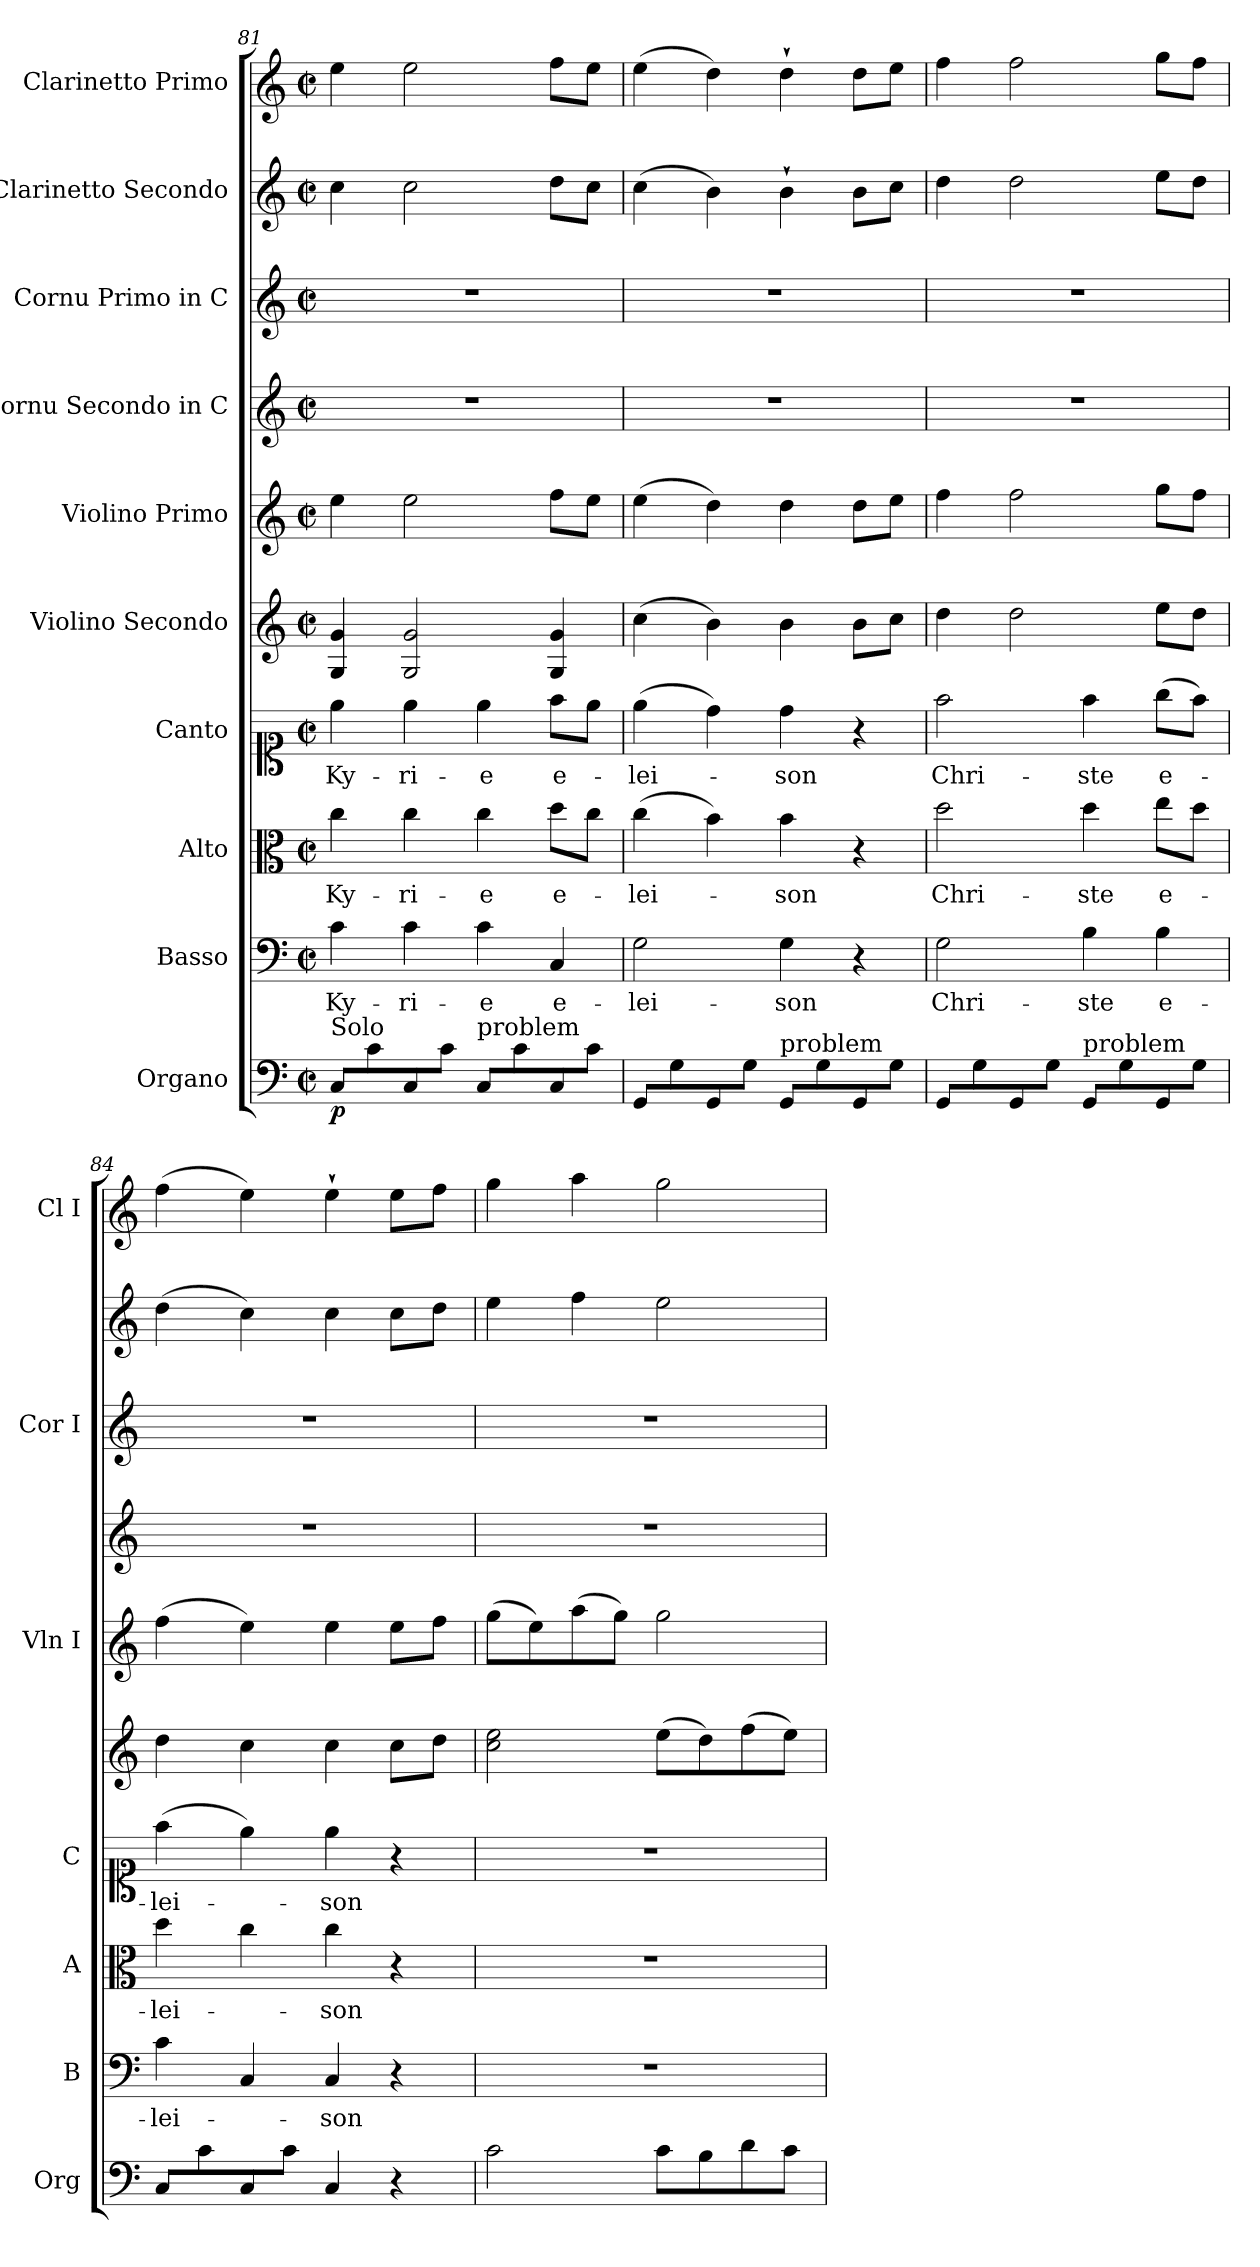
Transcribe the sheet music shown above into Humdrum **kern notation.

**kern	**dynam	**kern	**text	**kern	**text	**kern	**text	**kern	**kern	**kern	**kern	**kern	**kern
*part10	*part10	*part9	*part9	*part8	*part8	*part7	*part7	*part6	*part5	*part4	*part3	*part2	*part1
*staff10	*staff10	*staff9	*staff9	*staff8	*staff8	*staff7	*staff7	*staff6	*staff5	*staff4	*staff3	*staff2	*staff1
*I"Organo	*	*I"Basso	*	*I"Alto	*	*I"Canto	*	*I"Violino Secondo	*I"Violino Primo	*I"Cornu Secondo in C	*I"Cornu Primo in C	*I"Clarinetto Secondo	*I"Clarinetto Primo
*I'Org	*	*I'B	*	*I'A	*	*I'C	*	*	*I'Vln I	*	*I'Cor I	*	*I'Cl I
*clefF4	*	*clefF4	*	*clefC3	*	*clefC1	*	*clefG2	*clefG2	*clefG2	*clefG2	*clefG2	*clefG2
*k[]	*	*k[]	*	*k[]	*	*k[]	*	*k[]	*k[]	*k[]	*k[]	*k[]	*k[]
*M2/2	*	*M2/2	*	*M2/2	*	*M2/2	*	*M2/2	*M2/2	*M2/2	*M2/2	*M2/2	*M2/2
*met(c|)	*	*met(c|)	*	*met(c|)	*	*met(c|)	*	*met(c|)	*met(c|)	*met(c|)	*met(c|)	*met(c|)	*met(c|)
=81	=81	=81	=81	=81	=81	=81	=81	=81	=81	=81	=81	=81	=81
!LO:TX:a:t=Solo	!	!	!	!	!	!	!	!	!	!	!	!	!
8C/L	p	4c	Ky-	4cc	Ky-	4ee	Ky-	4G 4g	4ee	1r	1r	4cc	4ee
8c\	.	.	.	.	.	.	.	.	.	.	.	.	.
8C/	.	4c	-ri-	4cc	-ri-	4ee	-ri-	2G 2g	2ee	.	.	2cc	2ee
8c\J	.	.	.	.	.	.	.	.	.	.	.	.	.
!LO:TX:a:t=problem	!	!	!	!	!	!	!	!	!	!	!	!	!
8C/L	.	4c	-e	4cc	-e	4ee	-e	.	.	.	.	.	.
8c\	.	.	.	.	.	.	.	.	.	.	.	.	.
8C/	.	4C	e-	8ddL	e-	8ffL	e-	4G 4g	8ffL	.	.	8ddL	8ffL
8c\J	.	.	.	8ccJ	.	8eeJ	.	.	8eeJ	.	.	8ccJ	8eeJ
=82	=82	=82	=82	=82	=82	=82	=82	=82	=82	=82	=82	=82	=82
8GG/L	.	2G	-lei-	(>4cc	-lei-	(>4ee	-lei-	(>4cc	(>4ee	1r	1r	(>4cc	(>4ee
8G\	.	.	.	.	.	.	.	.	.	.	.	.	.
8GG/	.	.	.	4b)	.	4dd)	.	4b)	4dd)	.	.	4b)	4dd)
8G\J	.	.	.	.	.	.	.	.	.	.	.	.	.
!LO:TX:a:t=problem	!	!	!	!	!	!	!	!	!	!	!	!	!
8GG/L	.	4G	-son	4b	-son	4dd	-son	4b	4dd	.	.	4b`	4dd`
8G\	.	.	.	.	.	.	.	.	.	.	.	.	.
8GG/	.	4r	.	4r	.	4r	.	8bL	8ddL	.	.	8bL	8ddL
8G\J	.	.	.	.	.	.	.	8ccJ	8eeJ	.	.	8ccJ	8eeJ
=83	=83	=83	=83	=83	=83	=83	=83	=83	=83	=83	=83	=83	=83
8GG/L	.	2G	Chri-	2dd	Chri-	2ff	Chri-	4dd	4ff	1r	1r	4dd	4ff
8G\	.	.	.	.	.	.	.	.	.	.	.	.	.
8GG/	.	.	.	.	.	.	.	2dd	2ff	.	.	2dd	2ff
8G\J	.	.	.	.	.	.	.	.	.	.	.	.	.
!LO:TX:a:t=problem	!	!	!	!	!	!	!	!	!	!	!	!	!
8GG/L	.	4B	-ste	4dd	-ste	4ff	-ste	.	.	.	.	.	.
8G\	.	.	.	.	.	.	.	.	.	.	.	.	.
8GG/	.	4B	e-	8eeL	e-	(>8ggL	e-	8eeL	8ggL	.	.	8eeL	8ggL
8G\J	.	.	.	8ddJ	.	8ffJ)	.	8ddJ	8ffJ	.	.	8ddJ	8ffJ
=84	=84	=84	=84	=84	=84	=84	=84	=84	=84	=84	=84	=84	=84
8C/L	.	4c	-lei-	4dd	-lei-	(>4ff	-lei-	4dd	(>4ff	1r	1r	(>4dd	(>4ff
8c\	.	.	.	.	.	.	.	.	.	.	.	.	.
8C/	.	4C	.	4cc	.	4ee)	.	4cc	4ee)	.	.	4cc)	4ee)
8c\J	.	.	.	.	.	.	.	.	.	.	.	.	.
4C	.	4C	-son	4cc	-son	4ee	-son	4cc	4ee	.	.	4cc	4ee`
4r	.	4r	.	4r	.	4r	.	8ccL	8eeL	.	.	8ccL	8eeL
.	.	.	.	.	.	.	.	8ddJ	8ffJ	.	.	8ddJ	8ffJ
=85	=85	=85	=85	=85	=85	=85	=85	=85	=85	=85	=85	=85	=85
2c	.	1r	.	1r	.	1r	.	2cc 2ee	(>8ggL	1r	1r	4ee	4gg
.	.	.	.	.	.	.	.	.	8ee)	.	.	.	.
.	.	.	.	.	.	.	.	.	(>8aa	.	.	4ff	4aa
.	.	.	.	.	.	.	.	.	8ggJ)	.	.	.	.
8cL	.	.	.	.	.	.	.	(>8eeL	2gg	.	.	2ee	2gg
8B	.	.	.	.	.	.	.	8dd)	.	.	.	.	.
8d	.	.	.	.	.	.	.	(>8ff	.	.	.	.	.
8cJ	.	.	.	.	.	.	.	8eeJ)	.	.	.	.	.
=	=	=	=	=	=	=	=	=	=	=	=	=	=
*-	*-	*-	*-	*-	*-	*-	*-	*-	*-	*-	*-	*-	*-
